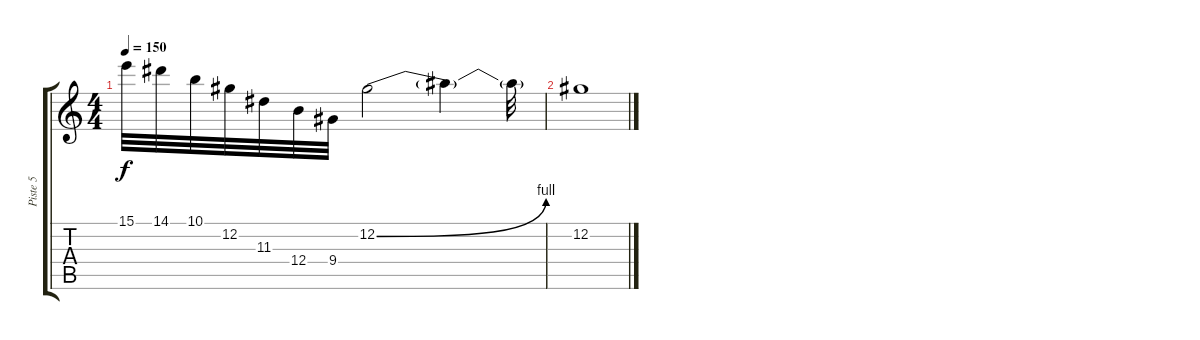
\track ("Piste 5" "Piste 5") {instrument distortionguitar}
\staff {score tabs}
\tuning (Db4 Ab3 E3 B2 Gb2 B1) {hide}
\ts (4 4)
\tempo 150
\clef g2
\ks c
15.1.32{dy f} 14.1.32 10.1.32 12.2.32 11.3.32 12.4.32 9.4.32 12.2{be (bend 0 0 60 4)}.2 12.2{t}.4 12.2{t}.32 |
12.2.1
